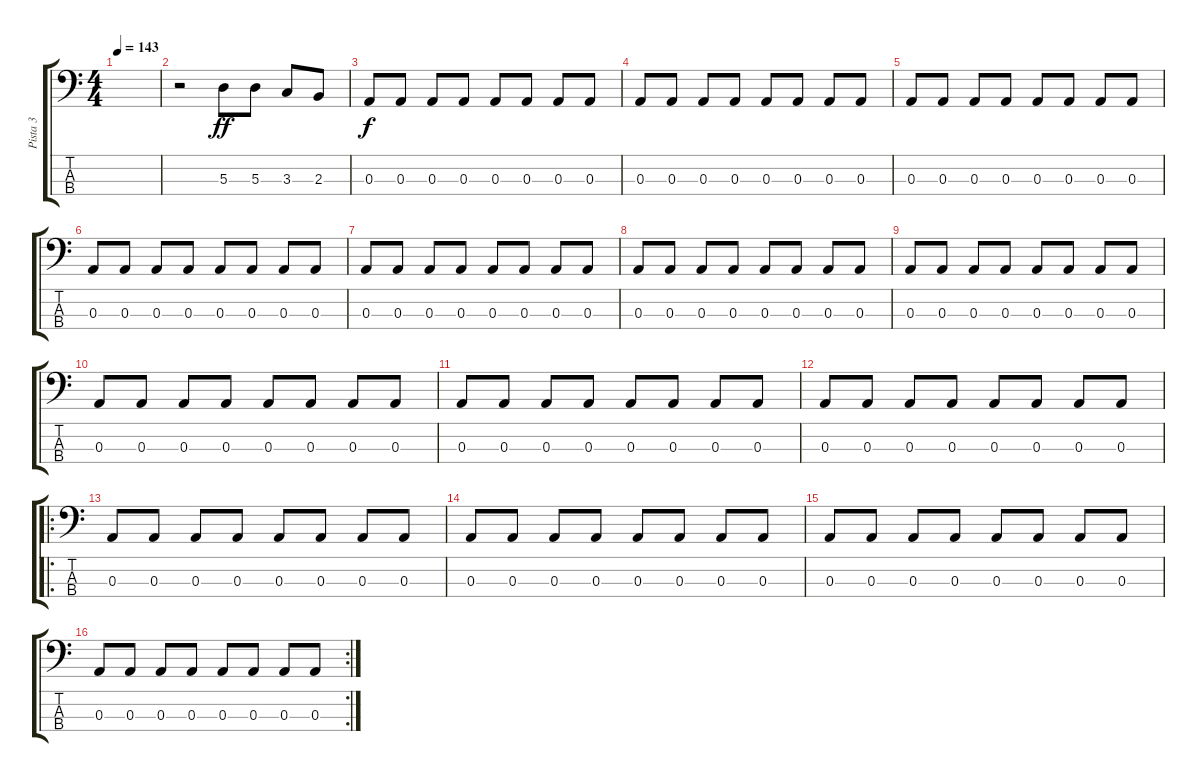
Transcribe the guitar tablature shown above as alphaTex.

\track ("Pista 3" "Pista 3") {instrument electricbassfinger}
\staff {score tabs}
\tuning (G2 D2 A1 E1) {hide}
\ts (4 4)
\tempo 143
\clef f4
\ks c
|
r.2 5.3.8{dy ff} 5.3.8 3.3.8 2.3.8 |
0.3.8{dy f} 0.3.8 0.3.8 0.3.8 0.3.8 0.3.8 0.3.8 0.3.8 |
0.3.8 0.3.8 0.3.8 0.3.8 0.3.8 0.3.8 0.3.8 0.3.8 |
0.3.8 0.3.8 0.3.8 0.3.8 0.3.8 0.3.8 0.3.8 0.3.8 |
0.3.8 0.3.8 0.3.8 0.3.8 0.3.8 0.3.8 0.3.8 0.3.8 |
0.3.8 0.3.8 0.3.8 0.3.8 0.3.8 0.3.8 0.3.8 0.3.8 |
0.3.8 0.3.8 0.3.8 0.3.8 0.3.8 0.3.8 0.3.8 0.3.8 |
0.3.8 0.3.8 0.3.8 0.3.8 0.3.8 0.3.8 0.3.8 0.3.8 |
0.3.8 0.3.8 0.3.8 0.3.8 0.3.8 0.3.8 0.3.8 0.3.8 |
0.3.8 0.3.8 0.3.8 0.3.8 0.3.8 0.3.8 0.3.8 0.3.8 |
0.3.8 0.3.8 0.3.8 0.3.8 0.3.8 0.3.8 0.3.8 0.3.8 |
\ro
0.3.8 0.3.8 0.3.8 0.3.8 0.3.8 0.3.8 0.3.8 0.3.8 |
0.3.8 0.3.8 0.3.8 0.3.8 0.3.8 0.3.8 0.3.8 0.3.8 |
0.3.8 0.3.8 0.3.8 0.3.8 0.3.8 0.3.8 0.3.8 0.3.8 |
\rc 2
0.3.8 0.3.8 0.3.8 0.3.8 0.3.8 0.3.8 0.3.8 0.3.8
